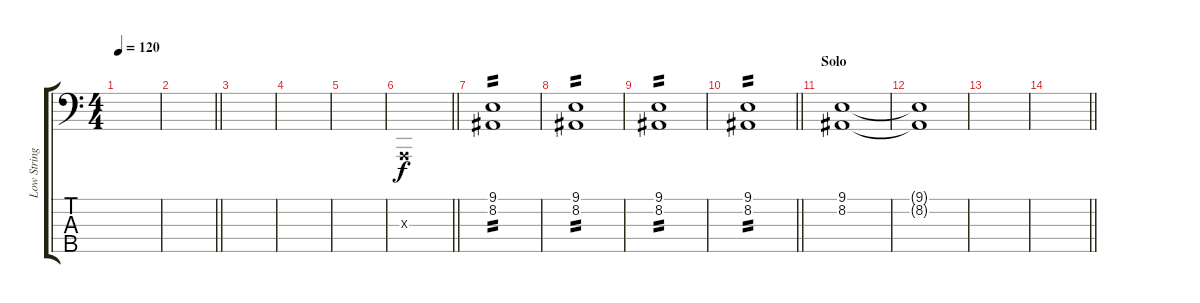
\track ("Low Strings Standard" "Low String") {instrument stringensemble1}
\staff {score tabs}
\tuning (G2 D2 A1 E1 B0) {hide}
\ts (4 4)
\tempo 120
\clef f4
\ks c
|
\barLineRight lightlight
|
\section ("" "")
|
|
|
\barLineRight lightlight
0.3{x}.1{volume 0} |
(9.1 8.2).1{tp 2 volume 16} |
(9.1 8.2).1{tp 2} |
(9.1 8.2).1{tp 2} |
\barLineRight lightlight
(9.1 8.2).1{tp 2} |
\section ("" "Solo")
(9.1 8.2).1{volume 15} |
(9.1{t} 8.2{t}).1 |
|
\barLineRight lightlight
